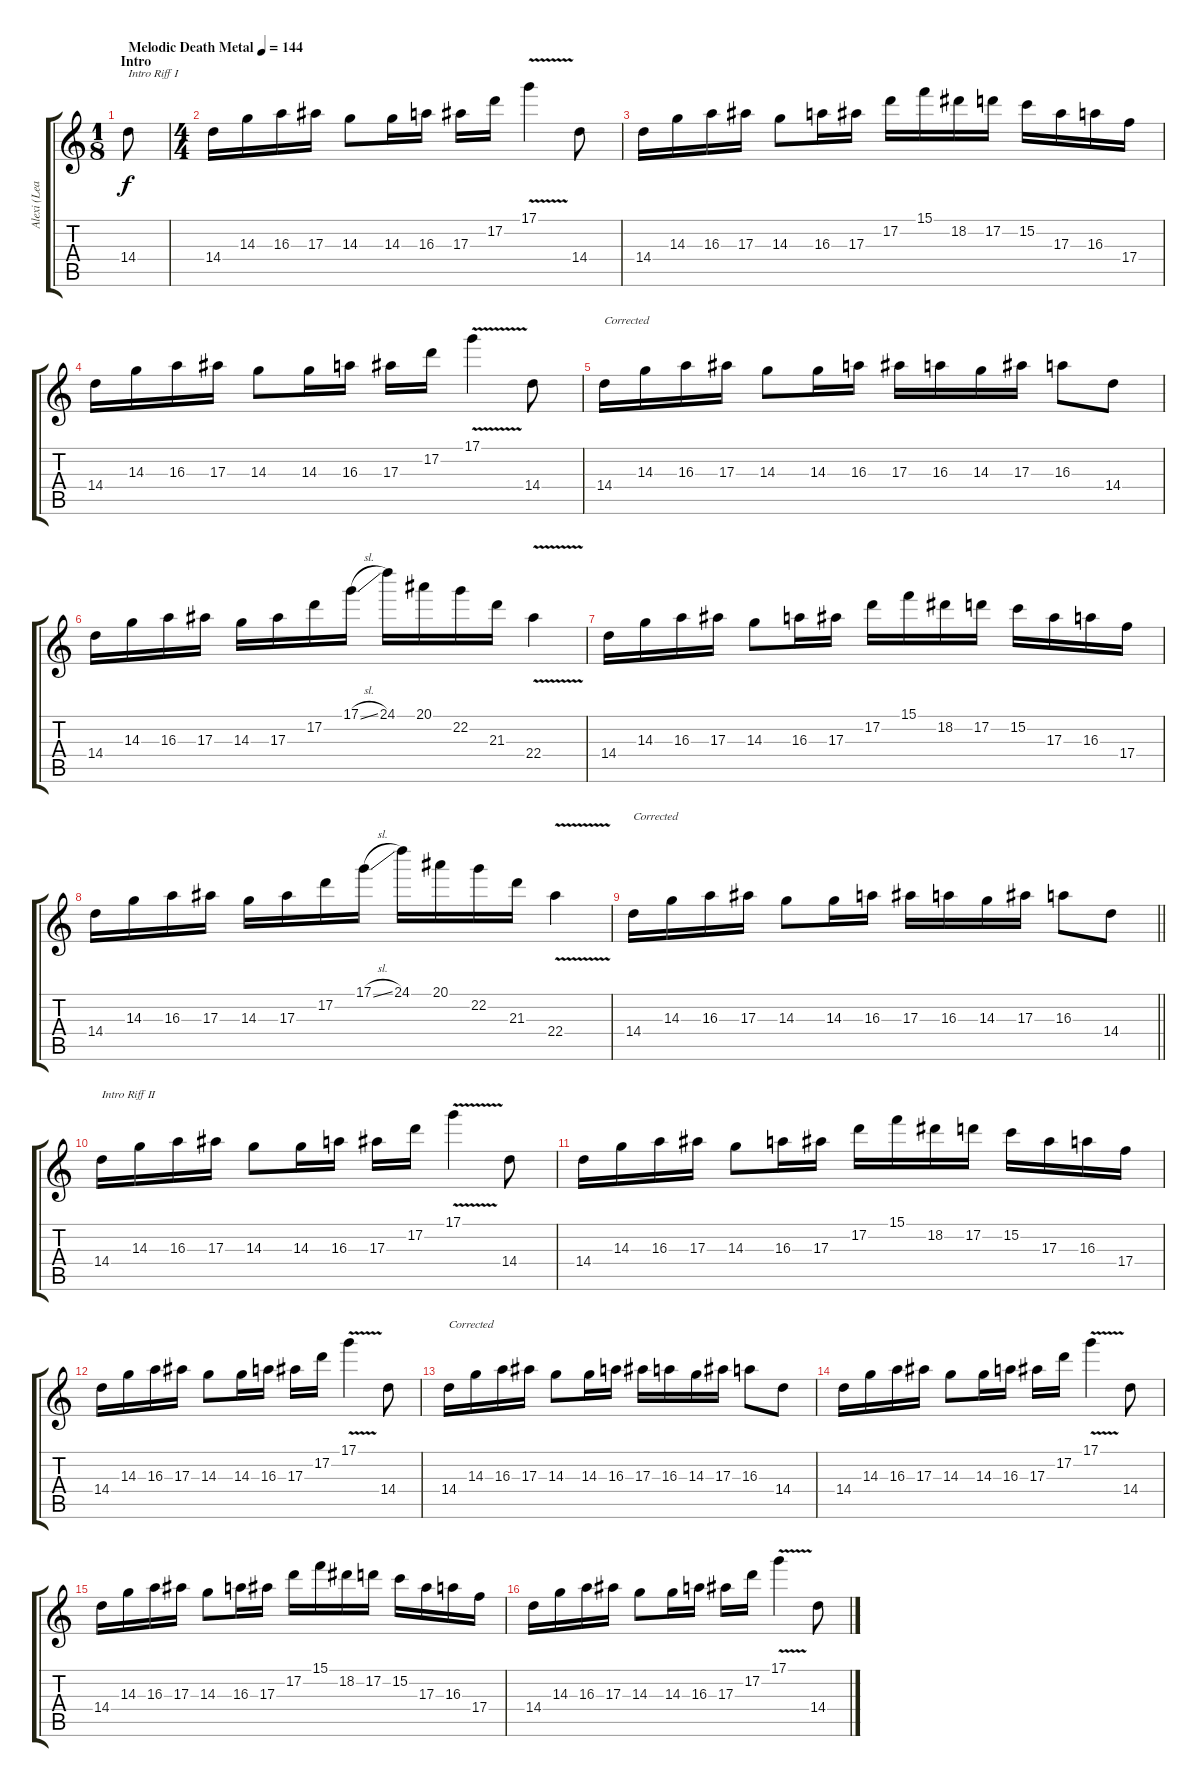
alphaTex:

\track ("Alexi (Lead Guitar)" "Alexi (Lea") {instrument distortionguitar}
\staff {score tabs}
\tuning (D4 A3 F3 C3 G2 D2) {hide}
\ts (1 8)
\section ("" "Intro")
\tempo (144 "Melodic Death Metal")
\clef g2
\ks c
14.4.8{txt "Intro Riff I" dy f volume 14 balance 8 instrument distortionguitar} |
\ts (4 4)
14.4.16 14.3.16 16.3.16 17.3.16 14.3.8 14.3.16 16.3.16 17.3.16 17.2.16 17.1{v}.4 14.4.8 |
14.4.16 14.3.16 16.3.16 17.3.16 14.3.8 16.3.16 17.3.16 17.2.16 15.1.16 18.2.16 17.2.16 15.2.16 17.3.16 16.3.16 17.4.16 |
14.4.16 14.3.16 16.3.16 17.3.16 14.3.8 14.3.16 16.3.16 17.3.16 17.2.16 17.1{v}.4 14.4.8 |
14.4.16{txt "Corrected"} 14.3.16 16.3.16 17.3.16 14.3.8 14.3.16 16.3.16 17.3.16 16.3.16 14.3.16 17.3.16 16.3.8 14.4.8 |
14.4.16 14.3.16 16.3.16 17.3.16 14.3.16 17.3.16 17.2.16 17.1{sl}.16 24.1.16 20.1.16 22.2.16 21.3.16 22.4{v}.4 |
14.4.16 14.3.16 16.3.16 17.3.16 14.3.8 16.3.16 17.3.16 17.2.16 15.1.16 18.2.16 17.2.16 15.2.16 17.3.16 16.3.16 17.4.16 |
14.4.16 14.3.16 16.3.16 17.3.16 14.3.16 17.3.16 17.2.16 17.1{sl}.16 24.1.16 20.1.16 22.2.16 21.3.16 22.4{v}.4 |
\barLineRight lightlight
14.4.16{txt "Corrected"} 14.3.16 16.3.16 17.3.16 14.3.8 14.3.16 16.3.16 17.3.16 16.3.16 14.3.16 17.3.16 16.3.8 14.4.8 |
14.4.16{txt "Intro Riff II"} 14.3.16 16.3.16 17.3.16 14.3.8 14.3.16 16.3.16 17.3.16 17.2.16 17.1{v}.4 14.4.8 |
14.4.16 14.3.16 16.3.16 17.3.16 14.3.8 16.3.16 17.3.16 17.2.16 15.1.16 18.2.16 17.2.16 15.2.16 17.3.16 16.3.16 17.4.16 |
14.4.16 14.3.16 16.3.16 17.3.16 14.3.8 14.3.16 16.3.16 17.3.16 17.2.16 17.1{v}.4 14.4.8 |
14.4.16{txt "Corrected"} 14.3.16 16.3.16 17.3.16 14.3.8 14.3.16 16.3.16 17.3.16 16.3.16 14.3.16 17.3.16 16.3.8 14.4.8 |
14.4.16 14.3.16 16.3.16 17.3.16 14.3.8 14.3.16 16.3.16 17.3.16 17.2.16 17.1{v}.4 14.4.8 |
14.4.16 14.3.16 16.3.16 17.3.16 14.3.8 16.3.16 17.3.16 17.2.16 15.1.16 18.2.16 17.2.16 15.2.16 17.3.16 16.3.16 17.4.16 |
14.4.16 14.3.16 16.3.16 17.3.16 14.3.8 14.3.16 16.3.16 17.3.16 17.2.16 17.1{v}.4 14.4.8
